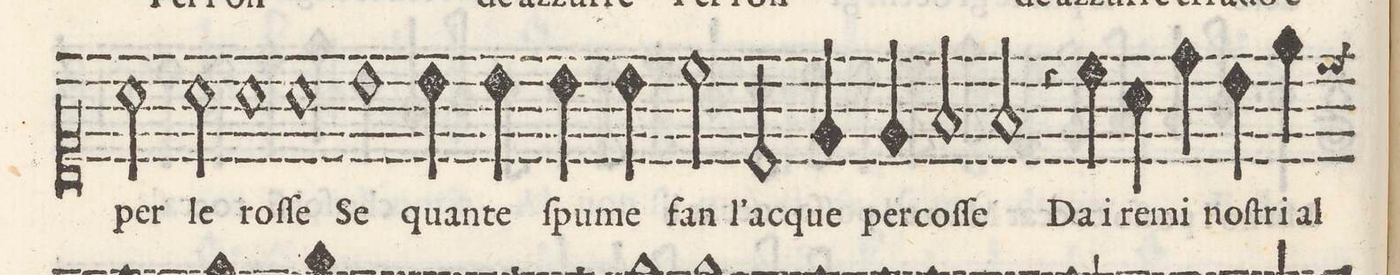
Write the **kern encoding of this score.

**kern	**text
*I"QVINTO	*
*clefC1	*
*k[]	*
*M2/1	*
2a\	per
2a\	le
=13-	=13-
1a	roſ-
1a	-ſe
=14-	=14-
1b	Se
4b\	quan-
4b\	-te
4b\	ſpu-
4b\	-me
=15-	=15-
2cc\	ſan
2c/	l' ac-
4e/	-que
4e/	per-
2f/	-coſ-
=16-	=16-
2f/	-ſe
4r	.
4cc\	Dai
4a\	re-
4dd\	-mi
4b\	noc-
4ee\	-tri al
=17-	=17-
*-	*-
